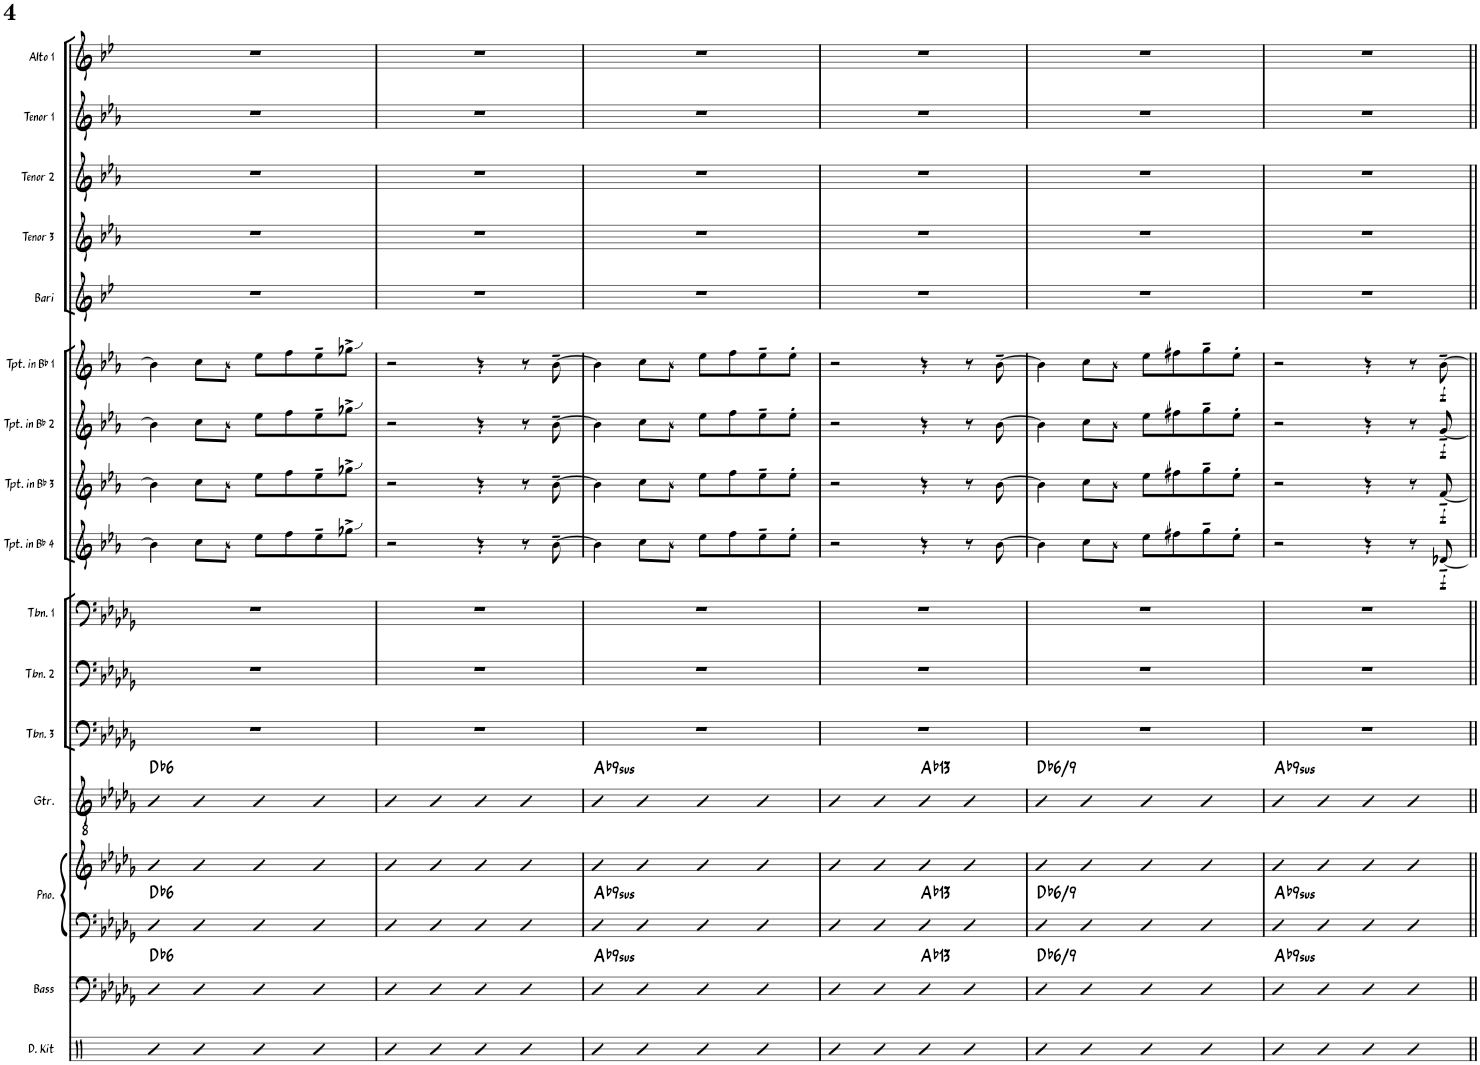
**kern	**kern	**harte	**kern	**kern	**harte	**kern	**harte	**kern	**kern	**kern	**kern	**dynam	**kern	**dynam	**kern	**dynam	**kern	**dynam	**kern	**kern	**kern	**kern	**kern
*part16	*part15	*part15	*part14	*part14	*part14	*part13	*part13	*part12	*part11	*part10	*part9	*part9	*part8	*part8	*part7	*part7	*part6	*part6	*part5	*part4	*part3	*part2	*part1
*staff17	*staff16	*	*staff15	*staff14	*	*staff13	*	*staff12	*staff11	*staff10	*staff9	*staff9	*staff8	*staff8	*staff7	*staff7	*staff6	*staff6	*staff5	*staff4	*staff3	*staff2	*staff1
*I"Drum Kit	*I"Acoustic Bass	*	*I"Piano	*	*	*I"Guitar	*	*I"Trombone 3	*I"Trombone 2	*I"Trombone 1	*I"Trumpet in Bb 4	*	*I"Trumpet in Bb 3	*	*I"Trumpet in Bb 2	*	*I"Trumpet in Bb 1	*	*I"Bari Sax	*I"Tenor Sax 3	*I"Tenor Sax 2	*I"Tenor Sax 1	*I"Alto Sax 1
*I'D. Kit	*I'Bass	*	*I'Pno.	*	*	*I'Gtr.	*	*I'Tbn. 3	*I'Tbn. 2	*I'Tbn. 1	*I'Tpt. in Bb 4	*	*I'Tpt. in Bb 3	*	*I'Tpt. in Bb 2	*	*I'Tpt. in Bb 1	*	*I'Bari	*I'Tenor 3	*I'Tenor 2	*I'Tenor 1	*I'Alto 1
!!LO:PB:g=z
*clefX	*clefF4	*	*clefF4	*clefG2	*	*clefGv2	*	*clefF4	*clefF4	*clefF4	*clefG2	*	*clefG2	*	*clefG2	*	*clefG2	*	*clefG2	*clefG2	*clefG2	*clefG2	*clefG2
*	*Trd7c12	*	*	*	*	*	*	*	*	*	*Trd1c2	*	*Trd1c2	*	*Trd1c2	*	*Trd1c2	*	*Trd12c21	*Trd8c14	*Trd8c14	*Trd8c14	*Trd5c9
*k[]	*k[b-e-a-d-g-]	*	*k[b-e-a-d-g-]	*k[b-e-a-d-g-]	*	*k[b-e-a-d-g-]	*	*k[b-e-a-d-g-]	*k[b-e-a-d-g-]	*k[b-e-a-d-g-]	*k[b-e-a-]	*	*k[b-e-a-]	*	*k[b-e-a-]	*	*k[b-e-a-]	*	*k[b-e-]	*k[b-e-a-]	*k[b-e-a-]	*k[b-e-a-]	*k[b-e-]
*M4/4	*M4/4	*	*M4/4	*M4/4	*	*M4/4	*	*M4/4	*M4/4	*M4/4	*M4/4	*	*M4/4	*	*M4/4	*	*M4/4	*	*M4/4	*M4/4	*M4/4	*M4/4	*M4/4
=22	=22	=22	=22	=22	=22	=22	=22	=22	=22	=22	=22	=22	=22	=22	=22	=22	=22	=22	=22	=22	=22	=22	=22
!	!	!LO:H:kt=6	!	!	!LO:H:kt=6	!	!LO:H:kt=6	!	!	!	!	!	!	!	!	!	!	!	!	!	!	!	!
4R	4b-	Db:maj6	4B-	4b-	Db:maj6	4B-	Db:maj6	1r	1r	1r	4b-\]	.	4b-\]	.	4b-\]	.	4b-\]	.	1r	1r	1r	1r	1r
4R	4b-	.	4B-	4b-	.	4B-	.	.	.	.	8cc\L	.	8cc\L	.	8cc\L	.	8cc\L	.	.	.	.	.	.
.	.	.	.	.	.	.	.	.	.	.	8b-\J	.	8b-\J	.	8b-\J	.	8b-\J	.	.	.	.	.	.
4R	4b-	.	4B-	4b-	.	4B-	.	.	.	.	8ee-\L	.	8ee-\L	.	8ee-\L	.	8ee-\L	.	.	.	.	.	.
.	.	.	.	.	.	.	.	.	.	.	8ff\	.	8ff\	.	8ff\	.	8ff\	.	.	.	.	.	.
4R	4b-	.	4B-	4b-	.	4B-	.	.	.	.	8ee-~\	.	8ee-~\	.	8ee-~\	.	8ee-~\	.	.	.	.	.	.
.	.	.	.	.	.	.	.	.	.	.	8gg-X^\J	.	8gg-X^\J	.	8gg-X^\J	.	8gg-X^\J	.	.	.	.	.	.
=23	=23	=23	=23	=23	=23	=23	=23	=23	=23	=23	=23	=23	=23	=23	=23	=23	=23	=23	=23	=23	=23	=23	=23
4R	4b-	.	4B-	4b-	.	4B-	.	1r	1r	1r	2r	.	2r	.	2r	.	2r	.	1r	1r	1r	1r	1r
4R	4b-	.	4B-	4b-	.	4B-	.	.	.	.	.	.	.	.	.	.	.	.	.	.	.	.	.
4R	4b-	.	4B-	4b-	.	4B-	.	.	.	.	4r	.	4r	.	4r	.	4r	.	.	.	.	.	.
4R	4b-	.	4B-	4b-	.	4B-	.	.	.	.	8r	.	8r	.	8r	.	8r	.	.	.	.	.	.
.	.	.	.	.	.	.	.	.	.	.	[8b-~\	.	[8b-~\	.	[8b-~\	.	[8b-~\	.	.	.	.	.	.
=24	=24	=24	=24	=24	=24	=24	=24	=24	=24	=24	=24	=24	=24	=24	=24	=24	=24	=24	=24	=24	=24	=24	=24
!	!	!LO:H:kt=9sus	!	!	!LO:H:kt=9sus	!	!LO:H:kt=9sus	!	!	!	!	!	!	!	!	!	!	!	!	!	!	!	!
4R	4b-	Ab:sus4(7,9)	4B-	4b-	Ab:sus4(7,9)	4B-	Ab:sus4(7,9)	1r	1r	1r	4b-\]	.	4b-\]	.	4b-\]	.	4b-\]	.	1r	1r	1r	1r	1r
4R	4b-	.	4B-	4b-	.	4B-	.	.	.	.	8cc\L	.	8cc\L	.	8cc\L	.	8cc\L	.	.	.	.	.	.
.	.	.	.	.	.	.	.	.	.	.	8b-\J	.	8b-\J	.	8b-\J	.	8b-\J	.	.	.	.	.	.
4R	4b-	.	4B-	4b-	.	4B-	.	.	.	.	8ee-\L	.	8ee-\L	.	8ee-\L	.	8ee-\L	.	.	.	.	.	.
.	.	.	.	.	.	.	.	.	.	.	8ff\	.	8ff\	.	8ff\	.	8ff\	.	.	.	.	.	.
4R	4b-	.	4B-	4b-	.	4B-	.	.	.	.	8ee-~\	.	8ee-~\	.	8ee-~\	.	8ee-~\	.	.	.	.	.	.
.	.	.	.	.	.	.	.	.	.	.	8ee-'\J	.	8ee-'\J	.	8ee-'\J	.	8ee-'\J	.	.	.	.	.	.
=25	=25	=25	=25	=25	=25	=25	=25	=25	=25	=25	=25	=25	=25	=25	=25	=25	=25	=25	=25	=25	=25	=25	=25
4R	4b-	.	4B-	4b-	.	4B-	.	1r	1r	1r	2r	.	2r	.	2r	.	2r	.	1r	1r	1r	1r	1r
4R	4b-	.	4B-	4b-	.	4B-	.	.	.	.	.	.	.	.	.	.	.	.	.	.	.	.	.
!	!	!LO:H:kt=13	!	!	!LO:H:kt=13	!	!LO:H:kt=13	!	!	!	!	!	!	!	!	!	!	!	!	!	!	!	!
4R	4b-	Ab:9(11,13)	4B-	4b-	Ab:9(11,13)	4B-	Ab:9(11,13)	.	.	.	4r	.	4r	.	4r	.	4r	.	.	.	.	.	.
4R	4b-	.	4B-	4b-	.	4B-	.	.	.	.	8r	.	8r	.	8r	.	8r	.	.	.	.	.	.
.	.	.	.	.	.	.	.	.	.	.	[8b-\	.	[8b-\	.	[8b-\	.	[8b-~\	.	.	.	.	.	.
=26	=26	=26	=26	=26	=26	=26	=26	=26	=26	=26	=26	=26	=26	=26	=26	=26	=26	=26	=26	=26	=26	=26	=26
!	!	!LO:H:kt=/6	!	!	!LO:H:kt=/6	!	!LO:H:kt=/6	!	!	!	!	!	!	!	!	!	!	!	!	!	!	!	!
4R	4b-	Db:maj6(9)	4B-	4b-	Db:maj6(9)	4B-	Db:maj6(9)	1r	1r	1r	4b-\]	.	4b-\]	.	4b-\]	.	4b-\]	.	1r	1r	1r	1r	1r
4R	4b-	.	4B-	4b-	.	4B-	.	.	.	.	8cc\L	.	8cc\L	.	8cc\L	.	8cc\L	.	.	.	.	.	.
.	.	.	.	.	.	.	.	.	.	.	8b-\J	.	8b-\J	.	8b-\J	.	8b-\J	.	.	.	.	.	.
4R	4b-	.	4B-	4b-	.	4B-	.	.	.	.	8ee-\L	.	8ee-\L	.	8ee-\L	.	8ee-\L	.	.	.	.	.	.
.	.	.	.	.	.	.	.	.	.	.	8ff#X\	.	8ff#X\	.	8ff#X\	.	8ff#X\	.	.	.	.	.	.
4R	4b-	.	4B-	4b-	.	4B-	.	.	.	.	8gg~\	.	8gg~\	.	8gg~\	.	8gg~\	.	.	.	.	.	.
.	.	.	.	.	.	.	.	.	.	.	8ee-'\J	.	8ee-'\J	.	8ee-'\J	.	8ee-'\J	.	.	.	.	.	.
=27	=27	=27	=27	=27	=27	=27	=27	=27	=27	=27	=27	=27	=27	=27	=27	=27	=27	=27	=27	=27	=27	=27	=27
!	!	!LO:H:kt=9sus	!	!	!LO:H:kt=9sus	!	!LO:H:kt=9sus	!	!	!	!	!	!	!	!	!	!	!	!	!	!	!	!
4R	4b-	Ab:sus4(7,9)	4B-	4b-	Ab:sus4(7,9)	4B-	Ab:sus4(7,9)	1r	1r	1r	2r	.	2r	.	2r	.	2r	.	1r	1r	1r	1r	1r
4R	4b-	.	4B-	4b-	.	4B-	.	.	.	.	.	.	.	.	.	.	.	.	.	.	.	.	.
4R	4b-	.	4B-	4b-	.	4B-	.	.	.	.	4r	.	4r	.	4r	.	4r	.	.	.	.	.	.
4R	4b-	.	4B-	4b-	.	4B-	.	.	.	.	8r	.	8r	.	8r	.	8r	.	.	.	.	.	.
!	!	!	!	!	!	!	!	!	!	!	!	!LO:DY:b	!	!LO:DY:b	!	!LO:DY:b	!	!LO:DY:b	!	!	!	!	!
.	.	.	.	.	.	.	.	.	.	.	[8d-X~/	f	[8f~/	f	[8g~/	f	[8b-~\	f	.	.	.	.	.
=||	=||	=||	=||	=||	=||	=||	=||	=||	=||	=||	=||	=||	=||	=||	=||	=||	=||	=||	=||	=||	=||	=||	=||
*-	*-	*-	*-	*-	*-	*-	*-	*-	*-	*-	*-	*-	*-	*-	*-	*-	*-	*-	*-	*-	*-	*-	*-
